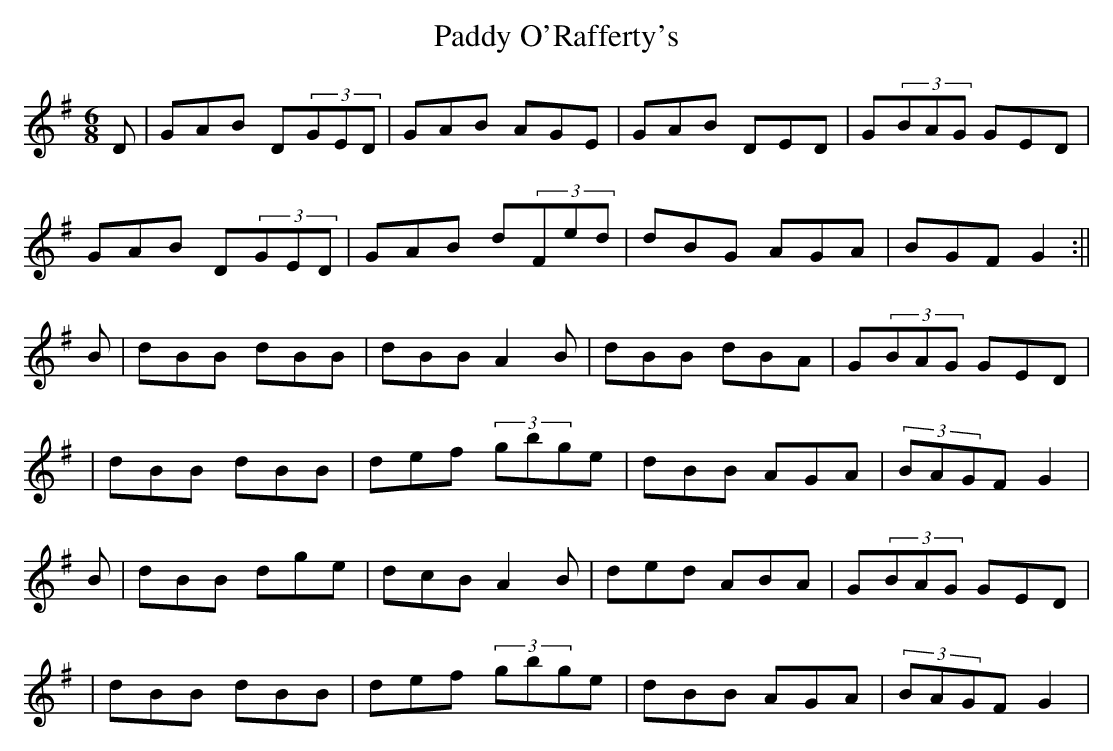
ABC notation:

X:1
T:Paddy O'Rafferty's
M:6/8
K:G
D|GAB D(3GED|GAB AGE|GAB DED|G(3BAG GED|
GAB D(3GED|GAB d(3Fed|dBG AGA|BGF G2 :||
B|dBB dBB|dBB A2B|dBB dBA|G(3BAG GED|
|dBB dBB|def (3gbge|dBB AGA|(3BAGF G2 |
B|dBB dge|dcB A2B|ded ABA|G(3BAG GED|
|dBB dBB|def (3gbge|dBB AGA|(3BAGF G2 |
